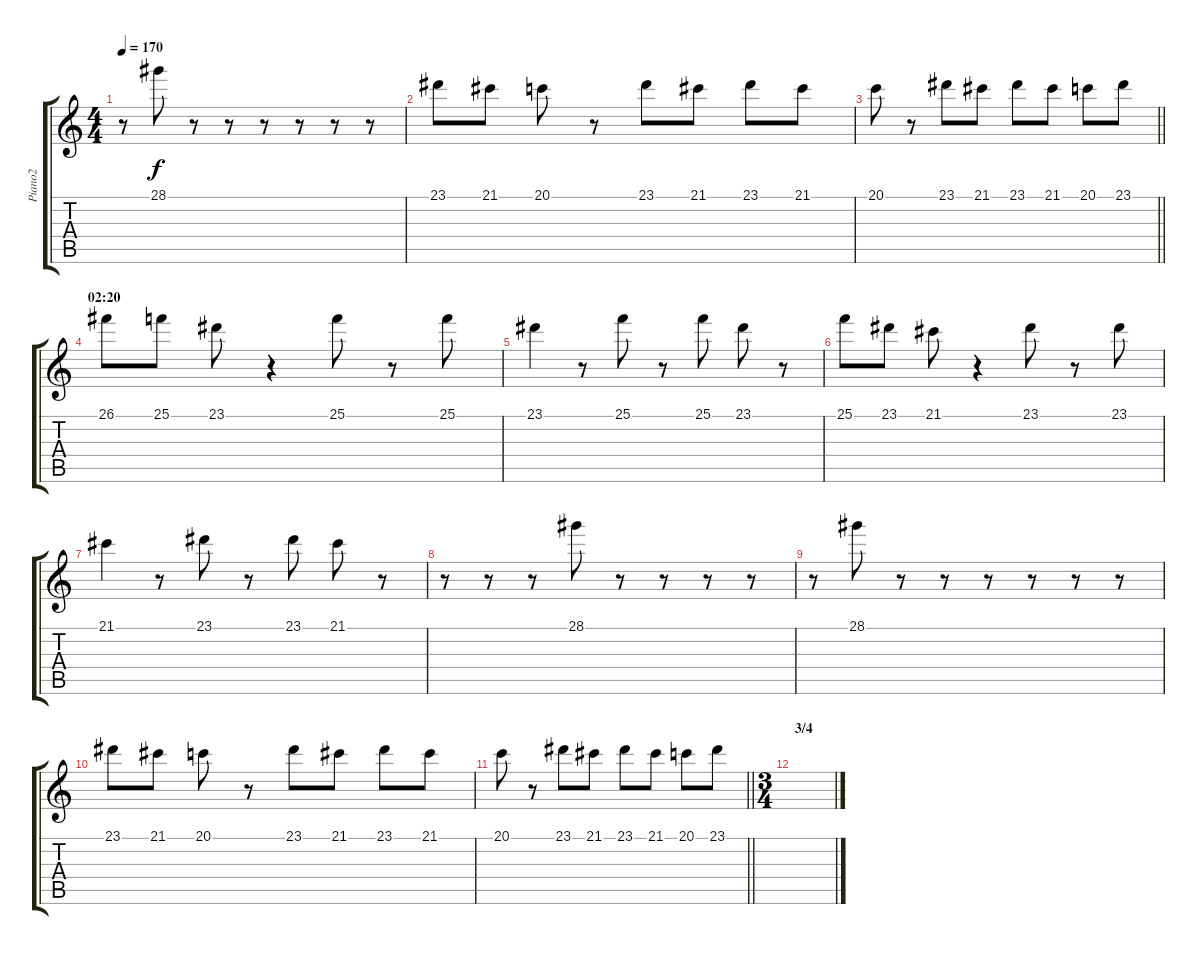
\track ("Piano2" "Piano2") {instrument acousticgrandpiano}
\staff {score tabs}
\tuning (E4 B3 G3 D3 A2 E2) {hide}
\ts (4 4)
\tempo 170
\clef g2
\ks c
r.8{dy f} 28.1.8 r.8 r.8 r.8 r.8 r.8 r.8 |
23.1.8 21.1.8 20.1.8 r.8 23.1.8 21.1.8 23.1.8 21.1.8 |
\barLineRight lightlight
20.1.8 r.8 23.1.8 21.1.8 23.1.8 21.1.8 20.1.8 23.1.8 |
\section ("" "02:20")
26.1.8 25.1.8 23.1.8 r.4 25.1.8 r.8 25.1.8 |
23.1.4 r.8 25.1.8 r.8 25.1.8 23.1.8 r.8 |
25.1.8 23.1.8 21.1.8 r.4 23.1.8 r.8 23.1.8 |
21.1.4 r.8 23.1.8 r.8 23.1.8 21.1.8 r.8 |
r.8 r.8 r.8 28.1.8 r.8 r.8 r.8 r.8 |
r.8 28.1.8 r.8 r.8 r.8 r.8 r.8 r.8 |
23.1.8 21.1.8 20.1.8 r.8 23.1.8 21.1.8 23.1.8 21.1.8 |
\barLineRight lightlight
20.1.8 r.8 23.1.8 21.1.8 23.1.8 21.1.8 20.1.8 23.1.8 |
\ts (3 4)
\section ("" "3/4")
